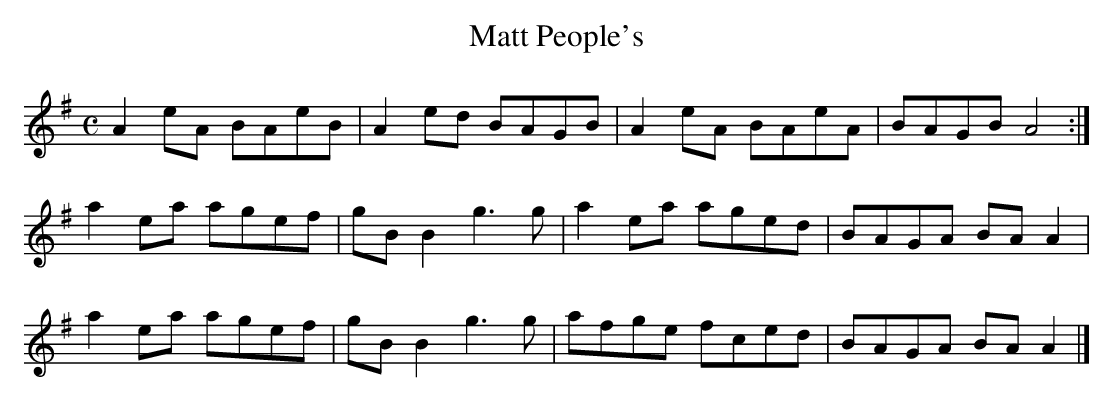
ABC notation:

X:1
T:People's, Matt
M:C
L:1/8
K:A Dorian
A2eA BAeB|A2ed BAGB|A2eA BAeA|BAGB A4:|!
a2ea agef|gBB2 g3g|a2ea aged|BAGA BAA2|!
a2ea agef|gBB2 g3g|afge fced|BAGA BAA2|]!
